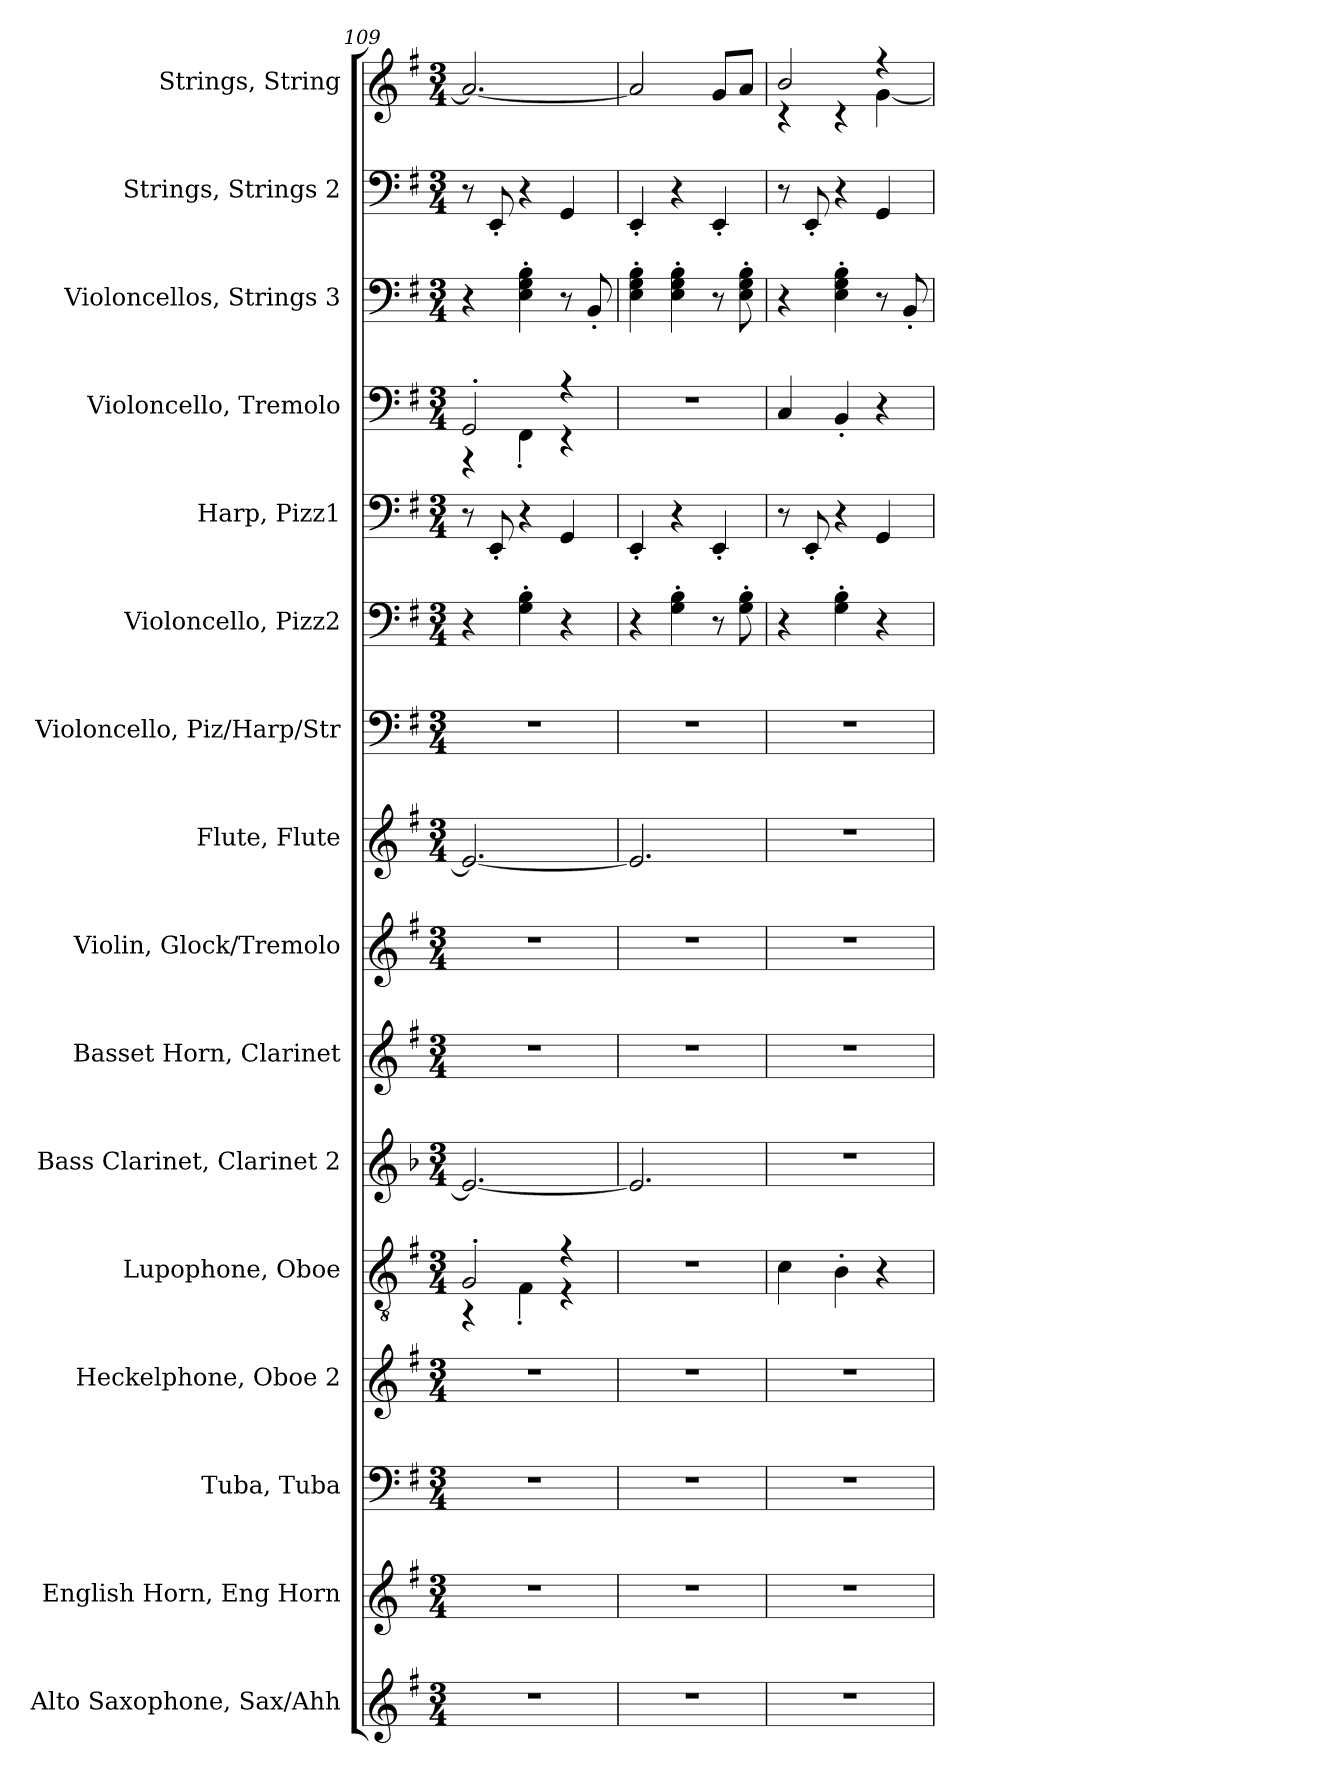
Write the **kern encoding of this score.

**kern	**kern	**kern	**kern	**kern	**kern	**kern	**kern	**kern	**kern	**kern	**kern	**kern	**kern	**kern	**kern
*part16	*part15	*part14	*part13	*part12	*part11	*part10	*part9	*part8	*part7	*part6	*part5	*part4	*part3	*part2	*part1
*staff16	*staff15	*staff14	*staff13	*staff12	*staff11	*staff10	*staff9	*staff8	*staff7	*staff6	*staff5	*staff4	*staff3	*staff2	*staff1
*I"Alto Saxophone, Sax/Ahh	*I"English Horn, Eng Horn	*I"Tuba, Tuba	*I"Heckelphone, Oboe 2	*I"Lupophone, Oboe	*I"Bass Clarinet, Clarinet 2	*I"Basset Horn, Clarinet	*I"Violin, Glock/Tremolo	*I"Flute, Flute	*I"Violoncello, Piz/Harp/Str	*I"Violoncello, Pizz2	*I"Harp, Pizz1	*I"Violoncello, Tremolo	*I"Violoncellos, Strings 3	*I"Strings, Strings 2	*I"Strings, String
*I'A. Sax.	*I'E. Hn.	*I'Tba.	*I'Hph.	*I'Lph.	*I'B. Cl.	*I'Ba. Hn.	*I'Vln.	*I'Fl.	*I'Vc.	*I'Vc.	*I'Hrp.	*I'Vc.	*I'Vcs.	*I'St.	*I'St.
*clefG2	*clefG2	*clefF4	*clefG2	*clefGv2	*clefG2	*clefG2	*clefG2	*clefG2	*clefF4	*clefF4	*clefF4	*clefF4	*clefF4	*clefF4	*clefG2
*ITrd5c9	*ITrd4c7	*	*ITrd7c12	*ITrd7c12	*ITrd8c14	*ITrd4c7	*	*	*	*	*	*	*	*	*
*k[b-e-]	*k[]	*k[f#]	*k[f#]	*k[f#]	*k[b-]	*k[]	*k[f#]	*k[f#]	*k[f#]	*k[f#]	*k[f#]	*k[f#]	*k[f#]	*k[f#]	*k[f#]
*M3/4	*M3/4	*M3/4	*M3/4	*M3/4	*M3/4	*M3/4	*M3/4	*M3/4	*M3/4	*M3/4	*M3/4	*M3/4	*M3/4	*M3/4	*M3/4
=109	=109	=109	=109	=109	=109	=109	=109	=109	=109	=109	=109	=109	=109	=109	=109
*	*	*	*	*^	*	*	*	*	*	*	*	*^	*	*	*
2.r	2.r	2.r	2.r	2GG'/	4r	2.E/_	2.r	2.r	2.e/_	2.r	4r	8r	2GG'/	4r	4r	8r	2.a/_
.	.	.	.	.	.	.	.	.	.	.	.	8EE'/	.	.	.	8EE'/	.
.	.	.	.	.	4FF#'\	.	.	.	.	.	4G\' 4B\'	4r	.	4FF#'\	4E\' 4G\' 4B\'	4r	.
.	.	.	.	4r	4r	.	.	.	.	.	4r	4GG/	4r	4r	8r	4GG/	.
.	.	.	.	.	.	.	.	.	.	.	.	.	.	.	8BB'/	.	.
*	*	*	*	*v	*v	*	*	*	*	*	*	*	*v	*v	*	*	*
=110	=110	=110	=110	=110	=110	=110	=110	=110	=110	=110	=110	=110	=110	=110	=110
2.r	2.r	2.r	2.r	2.r	2.E/]	2.r	2.r	2.e/]	2.r	4r	4EE'/	2.r	4E\' 4G\' 4B\'	4EE'/	2a/]
.	.	.	.	.	.	.	.	.	.	4G\' 4B\'	4r	.	4E\' 4G\' 4B\'	4r	.
.	.	.	.	.	.	.	.	.	.	8r	4EE'/	.	8r	4EE'/	8g/L
.	.	.	.	.	.	.	.	.	.	8G\' 8B\'	.	.	8E\' 8G\' 8B\'	.	8a/J
=111	=111	=111	=111	=111	=111	=111	=111	=111	=111	=111	=111	=111	=111	=111	=111
*	*	*	*	*	*	*	*	*	*	*	*	*	*	*	*^
2.r	2.r	2.r	2.r	4C\	2.r	2.r	2.r	2.r	2.r	4r	8r	4C/	4r	8r	2b/	4r
.	.	.	.	.	.	.	.	.	.	.	8EE'/	.	.	8EE'/	.	.
.	.	.	.	4BB'\	.	.	.	.	.	4G\' 4B\'	4r	4BB'/	4E\' 4G\' 4B\'	4r	.	4r
.	.	.	.	4r	.	.	.	.	.	4r	4GG/	4r	8r	4GG/	4r	[4g\
.	.	.	.	.	.	.	.	.	.	.	.	.	8BB'/	.	.	.
*	*	*	*	*	*	*	*	*	*	*	*	*	*	*	*v	*v
=	=	=	=	=	=	=	=	=	=	=	=	=	=	=	=
*-	*-	*-	*-	*-	*-	*-	*-	*-	*-	*-	*-	*-	*-	*-	*-
